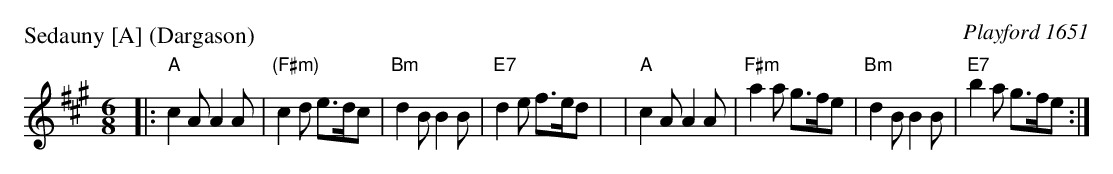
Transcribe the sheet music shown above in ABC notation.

X:1
P: Sedauny [A] (Dargason)
O: Playford 1651
M: 6/8
L: 1/8
K: A
|:"A"c2A A2A | "(F#m)"c2d e>dc | "Bm"d2B B2B | "E7"d2e f>ed |\
| "A"c2A A2A |  "F#m" a2a g>fe | "Bm"d2B B2B | "E7"b2a g>fe :|
